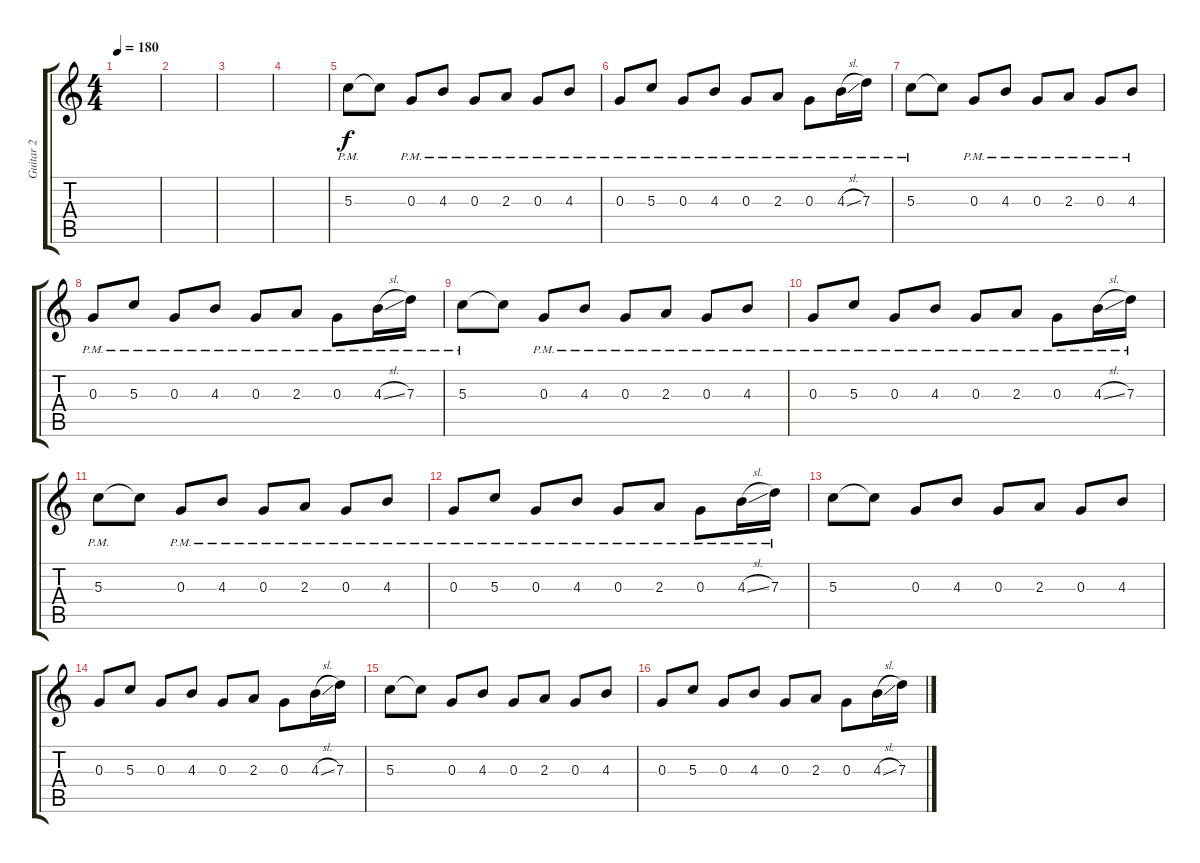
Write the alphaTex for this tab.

\track ("Guitar 2" "Guitar 2") {instrument distortionguitar}
\staff {score tabs}
\tuning (E4 B3 G3 D3 A2 E2) {hide}
\ts (4 4)
\tempo 180
\clef g2
\ks c
|
|
|
|
5.3{pm}.8 5.3{t}.8 0.3{pm}.8 4.3{pm}.8 0.3{pm}.8 2.3{pm}.8 0.3{pm}.8 4.3{pm}.8 |
0.3{pm}.8 5.3{pm}.8 0.3{pm}.8 4.3{pm}.8 0.3{pm}.8 2.3{pm}.8 0.3{pm}.8 4.3{sl pm}.16 7.3{pm}.16 |
5.3{pm}.8 5.3{t}.8 0.3{pm}.8 4.3{pm}.8 0.3{pm}.8 2.3{pm}.8 0.3{pm}.8 4.3{pm}.8 |
0.3{pm}.8 5.3{pm}.8 0.3{pm}.8 4.3{pm}.8 0.3{pm}.8 2.3{pm}.8 0.3{pm}.8 4.3{sl pm}.16 7.3{pm}.16 |
5.3{pm}.8 5.3{t}.8 0.3{pm}.8 4.3{pm}.8 0.3{pm}.8 2.3{pm}.8 0.3{pm}.8 4.3{pm}.8 |
0.3{pm}.8 5.3{pm}.8 0.3{pm}.8 4.3{pm}.8 0.3{pm}.8 2.3{pm}.8 0.3{pm}.8 4.3{sl pm}.16 7.3{pm}.16 |
5.3{pm}.8 5.3{t}.8 0.3{pm}.8 4.3{pm}.8 0.3{pm}.8 2.3{pm}.8 0.3{pm}.8 4.3{pm}.8 |
0.3{pm}.8 5.3{pm}.8 0.3{pm}.8 4.3{pm}.8 0.3{pm}.8 2.3{pm}.8 0.3{pm}.8 4.3{sl pm}.16 7.3{pm}.16 |
5.3.8 5.3{t}.8 0.3.8 4.3.8 0.3.8 2.3.8 0.3.8 4.3.8 |
0.3.8 5.3.8 0.3.8 4.3.8 0.3.8 2.3.8 0.3.8 4.3{sl}.16 7.3.16 |
5.3.8 5.3{t}.8 0.3.8 4.3.8 0.3.8 2.3.8 0.3.8 4.3.8 |
0.3.8 5.3.8 0.3.8 4.3.8 0.3.8 2.3.8 0.3.8 4.3{sl}.16 7.3.16
